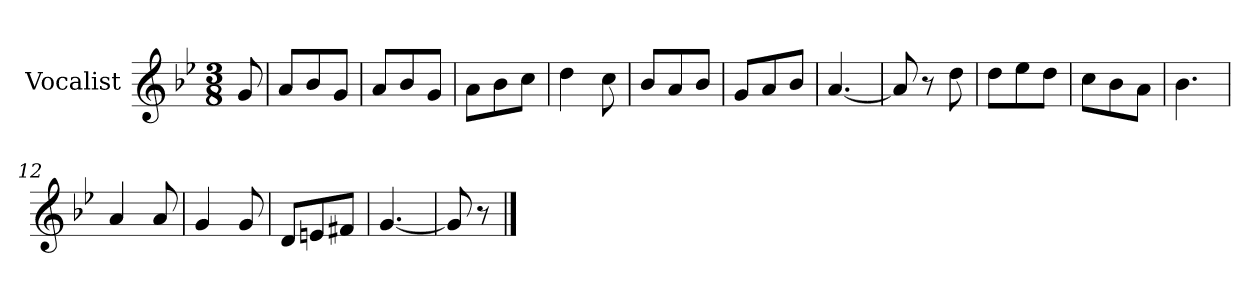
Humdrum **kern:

**kern
*part1
*staff1
*I"Vocalist
*k[b-e-]
*g:
*M3/8
=
8g
=1
8aL
8b-
8gJ
=2
8aL
8b-
8gJ
=3
8aL
8b-
8ccJ
=4
4dd
8cc
=5
8b-L
8a
8b-J
=6
8gL
8a
8b-J
=7
[4.a
=8
8a]
8r
8dd
=9
8ddL
8ee-
8ddJ
=10
8ccL
8b-
8aJ
=11
4.b-
=12
4a
8a
=13
4g
8g
=14
8dL
8en
8f#XJ
=15
[4.g
=16
8g]
8r
==
*-
